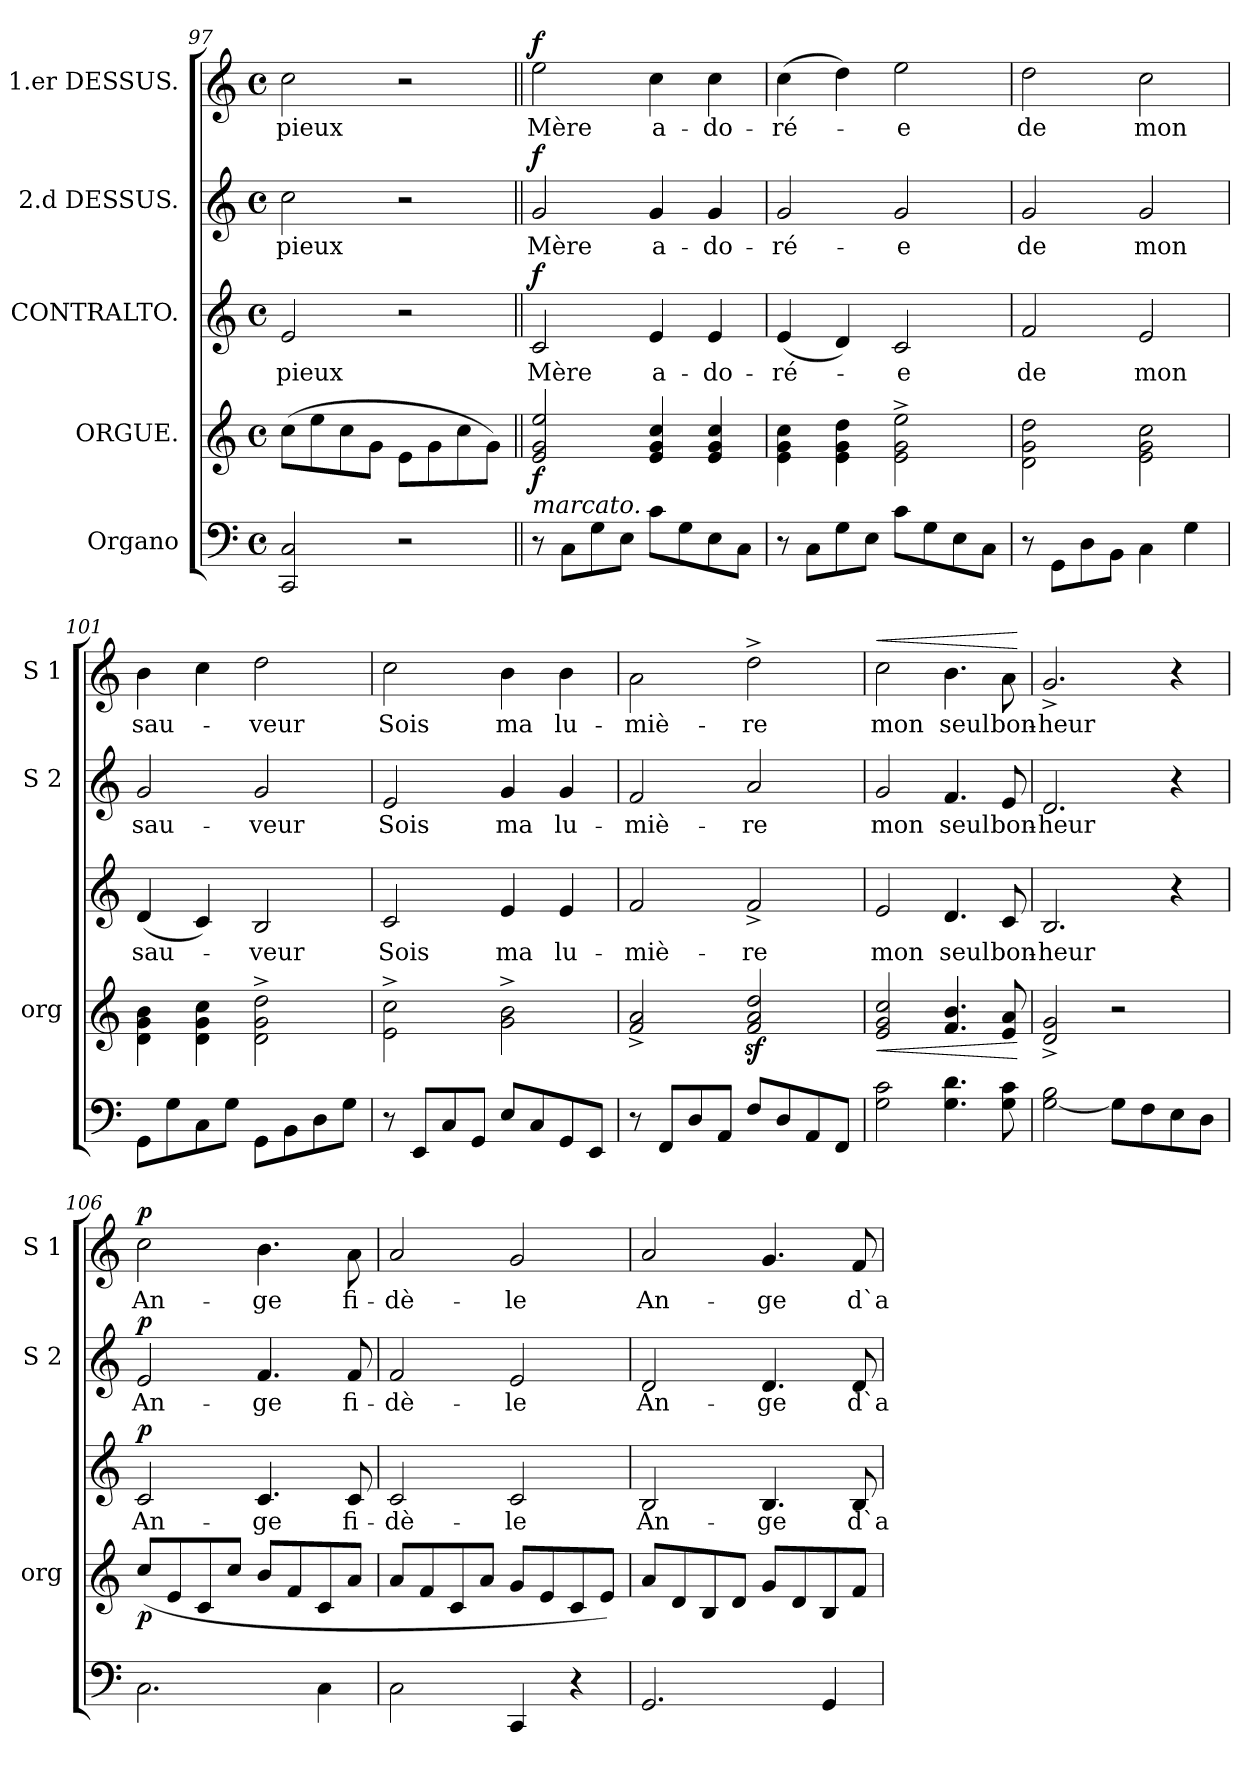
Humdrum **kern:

**kern	**kern	**dynam	**kern	**text	**dynam	**kern	**text	**dynam	**kern	**text	**dynam
*part5	*part4	*part4	*part3	*part3	*part3	*part2	*part2	*part2	*part1	*part1	*part1
*staff5	*staff4	*staff4	*staff3	*staff3	*staff3	*staff2	*staff2	*staff2	*staff1	*staff1	*staff1
*I"Organo	*I"ORGUE.	*	*I"CONTRALTO.	*	*	*I"2.d DESSUS.	*	*	*I"1.er DESSUS.	*	*
*	*I'org	*	*	*	*	*I'S 2	*	*	*I'S 1	*	*
*clefF4	*clefG2	*	*clefG2	*	*	*clefG2	*	*	*clefG2	*	*
*k[]	*k[]	*	*k[]	*	*	*k[]	*	*	*k[]	*	*
*C:	*C:	*	*C:	*	*	*C:	*	*	*C:	*	*
*M4/4	*M4/4	*	*M4/4	*	*	*M4/4	*	*	*M4/4	*	*
*met(c)	*met(c)	*	*met(c)	*	*	*met(c)	*	*	*met(c)	*	*
=97	=97	=97	=97	=97	=97	=97	=97	=97	=97	=97	=97
2CC/ 2C/	(8cc\L	.	2e/	pieux	.	2cc\	pieux	.	2cc\	pieux	.
.	8ee\	.	.	.	.	.	.	.	.	.	.
.	8cc\	.	.	.	.	.	.	.	.	.	.
.	8g\J	.	.	.	.	.	.	.	.	.	.
2r	8e\L	.	2r	.	.	2r	.	.	2r	.	.
.	8g\	.	.	.	.	.	.	.	.	.	.
.	8cc\	.	.	.	.	.	.	.	.	.	.
.	8g\J)	.	.	.	.	.	.	.	.	.	.
=98||	=98||	=98||	=98||	=98||	=98||	=98||	=98||	=98||	=98||	=98||	=98||
!	!LO:TX:b:i:t=marcato.	!	!	!	!	!	!	!	!	!	!
!	!	!	!	!	!LO:DY:a	!	!	!LO:DY:a	!	!	!LO:DY:a
8r	2e/ 2g/ 2ee/	f	2c/	Mère	f	2g/	Mère	f	2ee\	Mère	f
8C\L	.	.	.	.	.	.	.	.	.	.	.
8G\	.	.	.	.	.	.	.	.	.	.	.
8E\J	.	.	.	.	.	.	.	.	.	.	.
8c\L	4e/ 4g/ 4cc/	.	4e/	a-	.	4g/	a-	.	4cc\	a-	.
8G\	.	.	.	.	.	.	.	.	.	.	.
8E\	4e/ 4g/ 4cc/	.	4e/	-do-	.	4g/	-do-	.	4cc\	-do-	.
8C\J	.	.	.	.	.	.	.	.	.	.	.
=99	=99	=99	=99	=99	=99	=99	=99	=99	=99	=99	=99
8r	4e\ 4g\ 4cc\	.	(4e/	-ré-	.	2g/	-ré-	.	(4cc\	-ré-	.
8C\L	.	.	.	.	.	.	.	.	.	.	.
8G\	4e\ 4g\ 4dd\	.	4d/)	.	.	.	.	.	4dd\)	.	.
8E\J	.	.	.	.	.	.	.	.	.	.	.
8c\L	2e^\ 2g^\ 2ee^\	.	2c/	-e	.	2g/	-e	.	2ee\	-e	.
8G\	.	.	.	.	.	.	.	.	.	.	.
8E\	.	.	.	.	.	.	.	.	.	.	.
8C\J	.	.	.	.	.	.	.	.	.	.	.
=100	=100	=100	=100	=100	=100	=100	=100	=100	=100	=100	=100
8r	2d\ 2g\ 2dd\	.	2f/	de	.	2g/	de	.	2dd\	de	.
8GG\L	.	.	.	.	.	.	.	.	.	.	.
8D\	.	.	.	.	.	.	.	.	.	.	.
8BB\J	.	.	.	.	.	.	.	.	.	.	.
4C\	2e\ 2g\ 2cc\	.	2e/	mon	.	2g/	mon	.	2cc\	mon	.
4G\	.	.	.	.	.	.	.	.	.	.	.
=101	=101	=101	=101	=101	=101	=101	=101	=101	=101	=101	=101
8GG\L	4d\ 4g\ 4b\	.	(4d/	sau-	.	2g/	sau-	.	4b\	sau-	.
8G\	.	.	.	.	.	.	.	.	.	.	.
8C\	4d\ 4g\ 4cc\	.	4c/)	.	.	.	.	.	4cc\	.	.
8G\J	.	.	.	.	.	.	.	.	.	.	.
8GG\L	2d^\ 2g^\ 2dd^\	.	2B/	-veur	.	2g/	-veur	.	2dd\	-veur	.
8BB\	.	.	.	.	.	.	.	.	.	.	.
8D\	.	.	.	.	.	.	.	.	.	.	.
8G\J	.	.	.	.	.	.	.	.	.	.	.
=102	=102	=102	=102	=102	=102	=102	=102	=102	=102	=102	=102
8r	2e^\ 2cc^\	.	2c/	Sois	.	2e/	Sois	.	2cc\	Sois	.
8EE/L	.	.	.	.	.	.	.	.	.	.	.
8C/	.	.	.	.	.	.	.	.	.	.	.
8GG/J	.	.	.	.	.	.	.	.	.	.	.
8E/L	2g^\ 2b^\	.	4e/	ma	.	4g/	ma	.	4b\	ma	.
8C/	.	.	.	.	.	.	.	.	.	.	.
8GG/	.	.	4e/	lu-	.	4g/	lu-	.	4b\	lu-	.
8EE/J	.	.	.	.	.	.	.	.	.	.	.
=103	=103	=103	=103	=103	=103	=103	=103	=103	=103	=103	=103
8r	2f^>/ 2a^>/	.	2f/	-miè-	.	2f/	-miè-	.	2a\	-miè-	.
8FF/L	.	.	.	.	.	.	.	.	.	.	.
8D/	.	.	.	.	.	.	.	.	.	.	.
8AA/J	.	.	.	.	.	.	.	.	.	.	.
8F/L	2fz/ 2az/ 2ddz/	.	2f^/	-re	.	2a/	-re	.	2dd^\	-re	.
8D/	.	.	.	.	.	.	.	.	.	.	.
8AA/	.	.	.	.	.	.	.	.	.	.	.
8FF/J	.	.	.	.	.	.	.	.	.	.	.
=104	=104	=104	=104	=104	=104	=104	=104	=104	=104	=104	=104
!	!	!LO:HP:b	!	!	!	!	!	!	!	!	!LO:HP:a
2G\ 2c\	2e/ 2g/ 2cc/	<	2e/	mon	.	2g/	mon	.	2cc\	mon	<
4.G\ 4.d\	4.f/ 4.b/	.	4.d/	seul	.	4.f/	seul	.	4.b\	seul	.
8G\ 8c\	8e/ 8a/	.	8c/	bon-	.	8e/	bon-	.	8a\	bon-	.
.	.	[	.	.	.	.	.	.	.	.	[
=105	=105	=105	=105	=105	=105	=105	=105	=105	=105	=105	=105
[2G\ 2B\	2d^/ 2g^/	.	2.B/	-heur	.	2.d/	-heur	.	2.g^>/	-heur	.
8G\L]	2r	.	.	.	.	.	.	.	.	.	.
8F\	.	.	.	.	.	.	.	.	.	.	.
8E\	.	.	4r	.	.	4r	.	.	4r	.	.
8D\J	.	.	.	.	.	.	.	.	.	.	.
=106	=106	=106	=106	=106	=106	=106	=106	=106	=106	=106	=106
!	!	!	!	!	!LO:DY:a	!	!	!LO:DY:a	!	!	!LO:DY:a
2.C\	(>8cc/L	p	2c/	An-	p	2e/	An-	p	2cc\	An-	p
.	8e/	.	.	.	.	.	.	.	.	.	.
.	8c/	.	.	.	.	.	.	.	.	.	.
.	8cc/J	.	.	.	.	.	.	.	.	.	.
.	8b/L	.	4.c/	-ge	.	4.f/	-ge	.	4.b\	-ge	.
.	8f/	.	.	.	.	.	.	.	.	.	.
4C\	8c/	.	.	.	.	.	.	.	.	.	.
.	8a/J	.	8c/	fi-	.	8f/	fi-	.	8a\	fi-	.
=107	=107	=107	=107	=107	=107	=107	=107	=107	=107	=107	=107
2C\	8a/L	.	2c/	-dè-	.	2f/	-dè-	.	2a/	-dè-	.
.	8f/	.	.	.	.	.	.	.	.	.	.
.	8c/	.	.	.	.	.	.	.	.	.	.
.	8a/J	.	.	.	.	.	.	.	.	.	.
4CC/	8g/L	.	2c/	-le	.	2e/	-le	.	2g/	-le	.
.	8e/	.	.	.	.	.	.	.	.	.	.
4r	8c/	.	.	.	.	.	.	.	.	.	.
.	8e/J)	.	.	.	.	.	.	.	.	.	.
=108	=108	=108	=108	=108	=108	=108	=108	=108	=108	=108	=108
2.GG/	8a/L	.	2B/	An-	.	2d/	An-	.	2a/	An-	.
.	8d/	.	.	.	.	.	.	.	.	.	.
.	8B/	.	.	.	.	.	.	.	.	.	.
.	8d/J	.	.	.	.	.	.	.	.	.	.
.	8g/L	.	4.B/	-ge	.	4.d/	-ge	.	4.g/	-ge	.
.	8d/	.	.	.	.	.	.	.	.	.	.
4GG/	8B/	.	.	.	.	.	.	.	.	.	.
.	8f/J	.	8B/	d`a-	.	8d/	d`a-	.	8f/	d`a-	.
=	=	=	=	=	=	=	=	=	=	=	=
*-	*-	*-	*-	*-	*-	*-	*-	*-	*-	*-	*-
